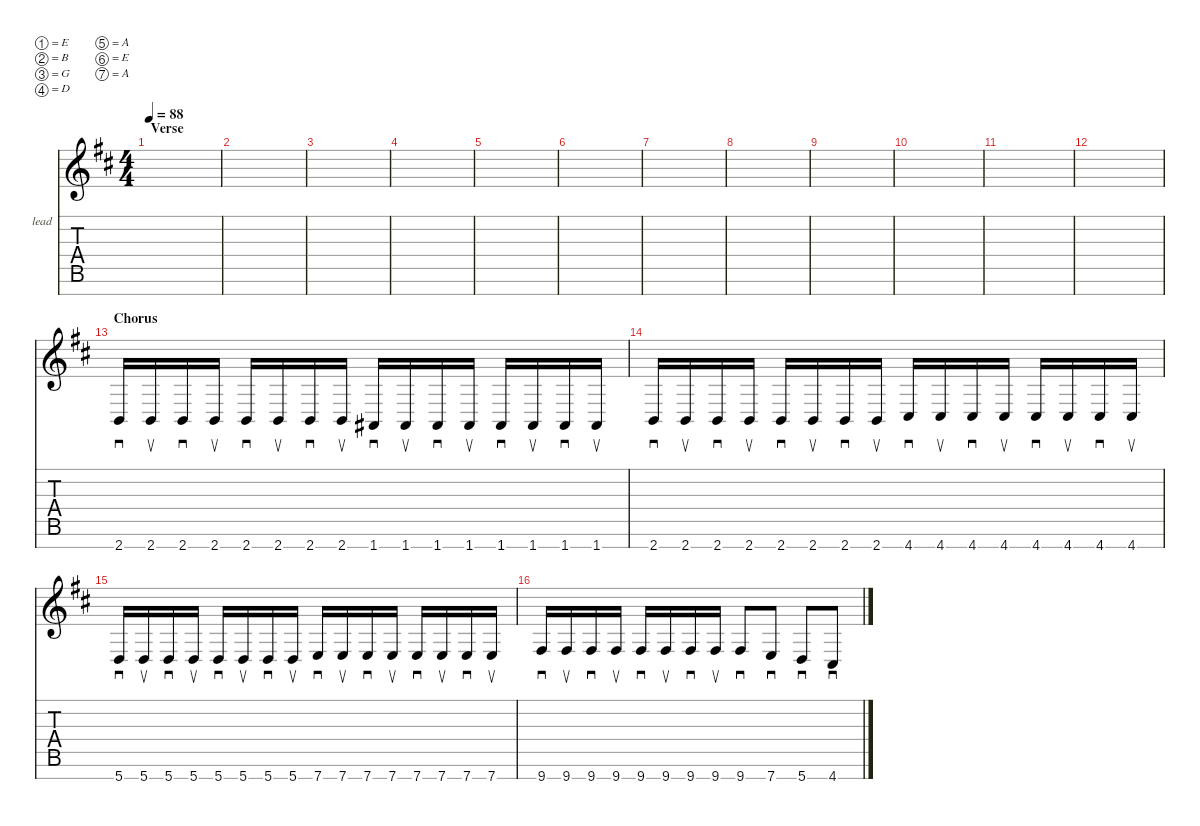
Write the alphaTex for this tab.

\defaultSystemsLayout 4
\hideDynamics
\bracketExtendMode nobrackets
\firstSystemTrackNameOrientation horizontal
\otherSystemsTrackNameOrientation horizontal
\track ("Lead Guitar" "lead") {defaultSystemsLayout 2 solo instrument distortionguitar}
\staff {score tabs}
\tuning (E4 B3 G3 D3 A2 E2 A1)
\ts (4 4)
\section ("" "Verse")
\tempo 88
\clef g2
\scale
1.05412
\ks bminor
|
\scale
0.945884 |
\scale
1.05412 |
\scale
0.945884 |
\scale
1.05412 |
\scale
0.945884 |
\scale
1.05412 |
\scale
0.945884 |
\scale
1.05412 |
\scale
0.945884 |
\scale
1.04969 |
\scale
0.950305 |
\section ("" "Chorus")
\scale
1.05412 2.7{acc forcenatural}.16{sd beam Up} 2.7{acc forcenatural}.16{su beam Up} 2.7{acc forcenatural}.16{sd beam Up} 2.7{acc forcenatural}.16{su beam Up} 2.7{acc forcenatural}.16{sd beam Up} 2.7{acc forcenatural}.16{su beam Up} 2.7{acc forcenatural}.16{sd beam Up} 2.7{acc forcenatural}.16{su beam Up} 1.7{acc #}.16{sd beam Up} 1.7{acc #}.16{su beam Up} 1.7{acc #}.16{sd beam Up} 1.7{acc #}.16{su beam Up} 1.7{acc #}.16{sd beam Up} 1.7{acc #}.16{su beam Up} 1.7{acc #}.16{sd beam Up} 1.7{acc #}.16{su beam Up} |
\scale
0.945884 2.7{acc forcenatural}.16{sd beam Up} 2.7{acc forcenatural}.16{su beam Up} 2.7{acc forcenatural}.16{sd beam Up} 2.7{acc forcenatural}.16{su beam Up} 2.7{acc forcenatural}.16{sd beam Up} 2.7{acc forcenatural}.16{su beam Up} 2.7{acc forcenatural}.16{sd beam Up} 2.7{acc forcenatural}.16{su beam Up} 4.7{acc #}.16{sd beam Up} 4.7{acc #}.16{su beam Up} 4.7{acc #}.16{sd beam Up} 4.7{acc #}.16{su beam Up} 4.7{acc #}.16{sd beam Up} 4.7{acc #}.16{su beam Up} 4.7{acc #}.16{sd beam Up} 4.7{acc #}.16{su beam Up} |
\scale
1.05412 5.7{acc forcenatural}.16{sd beam Up} 5.7{acc forcenatural}.16{su beam Up} 5.7{acc forcenatural}.16{sd beam Up} 5.7{acc forcenatural}.16{su beam Up} 5.7{acc forcenatural}.16{sd beam Up} 5.7{acc forcenatural}.16{su beam Up} 5.7{acc forcenatural}.16{sd beam Up} 5.7{acc forcenatural}.16{su beam Up} 7.7{acc forcenatural}.16{sd beam Up} 7.7{acc forcenatural}.16{su beam Up} 7.7{acc forcenatural}.16{sd beam Up} 7.7{acc forcenatural}.16{su beam Up} 7.7{acc forcenatural}.16{sd beam Up} 7.7{acc forcenatural}.16{su beam Up} 7.7{acc forcenatural}.16{sd beam Up} 7.7{acc forcenatural}.16{su beam Up} |
\scale
0.945884 9.7{acc #}.16{sd beam Up} 9.7{acc #}.16{su beam Up} 9.7{acc #}.16{sd beam Up} 9.7{acc #}.16{su beam Up} 9.7{acc #}.16{sd beam Up} 9.7{acc #}.16{su beam Up} 9.7{acc #}.16{sd beam Up} 9.7{acc #}.16{su beam Up} 9.7{acc #}.8{sd beam Up} 7.7{acc forcenatural}.8{sd beam Up} 5.7{acc forcenatural}.8{sd beam Up} 4.7{acc #}.8{sd beam Up}
